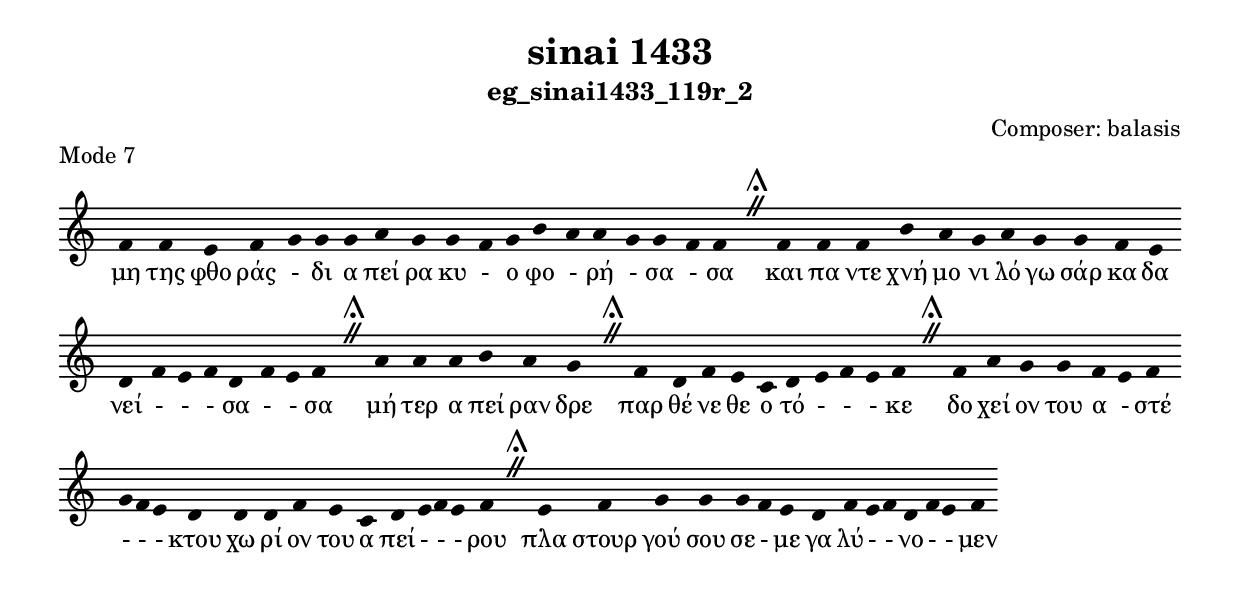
\include "gregorian.ly"

	\header {
 	  title = "sinai 1433"
	  subtitle = "eg_sinai1433_119r_2"
	  composer = "Composer: balasis"
	  piece = "Mode 7"
	}

	chant = {
	  f'4 f'4 e'4 f'4 g'4 g'4 g'4 a'4 g'4 g'4 f'4 g'4 b'4 a'4 a'4 g'4 g'4 f'4 f'4 \divisioMaior
 f'4 f'4 f'4 b'4 a'4 g'4 a'4 g'4 g'4 f'4 e'4 d'4 f'4 e'4 f'4 d'4 f'4 e'4 f'4 \divisioMaior
 a'4 a'4 a'4 b'4 a'4 g'4 \divisioMaior
 f'4 d'4 f'4 e'4 c'4 d'4 e'4 f'4 e'4 f'4 \divisioMaior
 f'4 a'4 g'4 g'4 f'4 e'4 f'4 g'4 f'4 e'4 d'4 d'4 d'4 f'4 e'4 c'4 d'4 e'4 f'4 e'4 f'4 \divisioMaior
 e'4 f'4 g'4 g'4 g'4 f'4 e'4 d'4 f'4 e'4 f'4 d'4 f'4 e'4 f'4\finalis
	}

	verba = \lyricmode {μη της φθο ράς - δι α πεί ρα κυ - ο φο - ρή - σα - σα 
και πα ντε χνή μο νι λό γω σάρ κα δα νεί -  -  - σα -  - σα 
μή τερ α πεί ραν δρε 
παρ θέ νε θε ο τό -  -  - κε 
δο χεί ον του α - στέ -  -  - κτου χω ρί ον του α πεί -  -  - ρου 
πλα στουρ γού σου σε - με γα λύ -  - νο -  - μεν 
	}


	\score {
	  \new Staff <<
	  \new Voice = "melody" \chant
	  \new Lyrics = "one" \lyricsto melody \verba
	  >>
	  \layout {
	    \context {
	      \Staff
	      \remove "Time_signature_engraver"
	      \remove "Bar_engraver"
	    }
	    \context {
	      \Voice
	      \remove "Stem_engraver"
	    }
	  }
	}